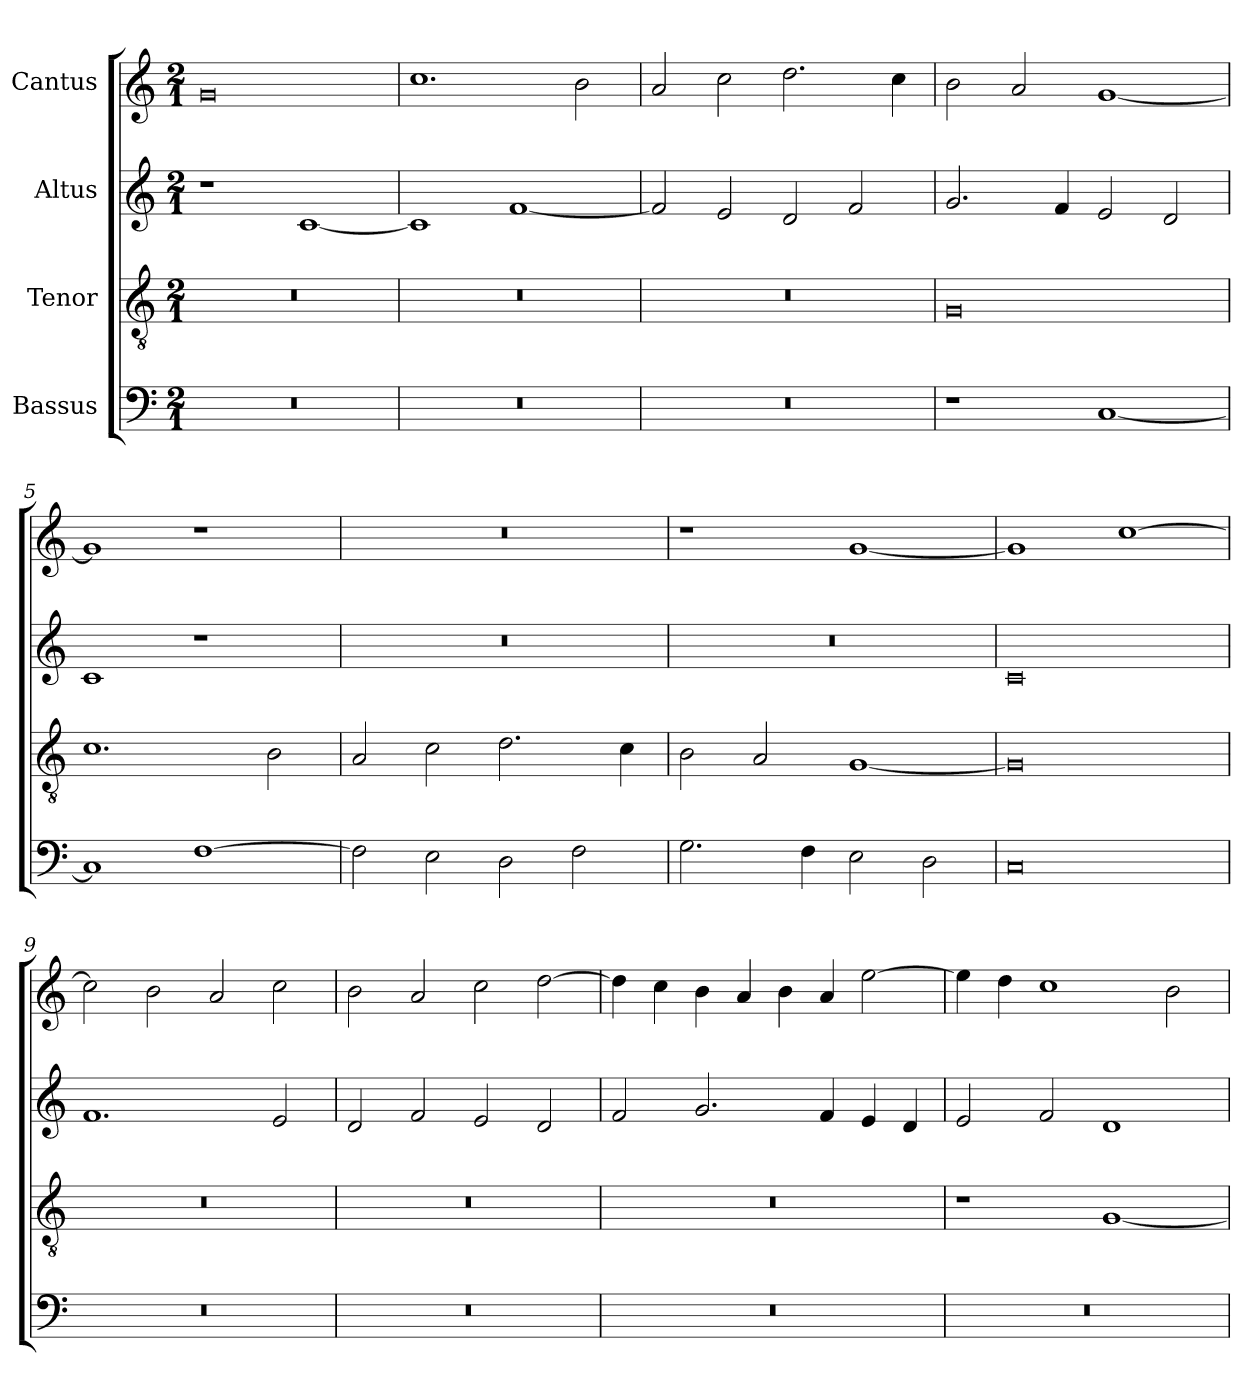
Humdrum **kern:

**kern	**kern	**kern	**kern
*part4	*part3	*part2	*part1
*staff4	*staff3	*staff2	*staff1
*I"Bassus	*I"Tenor	*I"Altus	*I"Cantus
!!LO:PB:g=z
*clefF4	*clefGv2	*clefG2	*clefG2
*	*ITrd7c12	*	*
*k[]	*k[]	*k[]	*k[]
*C:	*C:	*C:	*C:
*M2/1	*M2/1	*M2/1	*M2/1
*MM320	*MM320	*MM320	*MM320
=1	=1	=1	=1
!LO:N:vis=1	!LO:N:vis=1	!	!
0r	0r	1r	0gi
.	.	[<1ci	.
=2	=2	=2	=2
!LO:N:vis=1	!LO:N:vis=1	!	!
0r	0r	1ci]	1.cci
.	.	[<1fi	.
.	.	.	2bi\
=3	=3	=3	=3
!LO:N:vis=1	!LO:N:vis=1	!	!
0r	0r	2fi/]	2ai/
.	.	2ei/	2cci\
.	.	2di/	2.ddi\
.	.	2fi/	.
.	.	.	4cci\
=4	=4	=4	=4
1r	0GGi	2.gi/	2bi\
.	.	.	2ai/
.	.	4fi/	.
[<1Ci	.	2ei/	[<1gi
.	.	2di/	.
=5	=5	=5	=5
1Ci]	1.Ci	1ci	1gi]
[>1Fi	.	1r	1r
.	2BBi\	.	.
=6	=6	=6	=6
!	!	!LO:N:vis=1	!LO:N:vis=1
2Fi\]	2AAi/	0r	0r
2Ei\	2Ci\	.	.
2Di\	2.Di\	.	.
2Fi\	.	.	.
.	4Ci\	.	.
!!LO:LB:g=z
=7	=7	=7	=7
!	!	!LO:N:vis=1	!
2.Gi\	2BBi\	0r	1r
.	2AAi/	.	.
4Fi\	.	.	.
2Ei\	[<1GGi	.	[<1gi
2Di\	.	.	.
=8	=8	=8	=8
0Ci	0GGi]	0ci	1gi]
.	.	.	[>1cci
=9	=9	=9	=9
!LO:N:vis=1	!LO:N:vis=1	!	!
0r	0r	1.fi	2cci\]
.	.	.	2bi\
.	.	.	2ai/
.	.	2ei/	2cci\
=10	=10	=10	=10
!LO:N:vis=1	!LO:N:vis=1	!	!
0r	0r	2di/	2bi\
.	.	2fi/	2ai/
.	.	2ei/	2cci\
.	.	2di/	[>2ddi\
=11	=11	=11	=11
!LO:N:vis=1	!LO:N:vis=1	!	!
0r	0r	2fi/	4ddi\]
.	.	.	4cci\
.	.	2.gi/	4bi\
.	.	.	4ai/
.	.	.	4bi\
.	.	4fi/	4ai/
.	.	4ei/	[>2eei\
.	.	4di/	.
!!LO:LB:g=z
=12	=12	=12	=12
!LO:N:vis=1	!	!	!
0r	1r	2ei/	4eei\]
.	.	.	4ddi\
.	.	2fi/	1cci
.	[<1GGi	1di	.
.	.	.	2bi\
=	=	=	=
*-	*-	*-	*-
